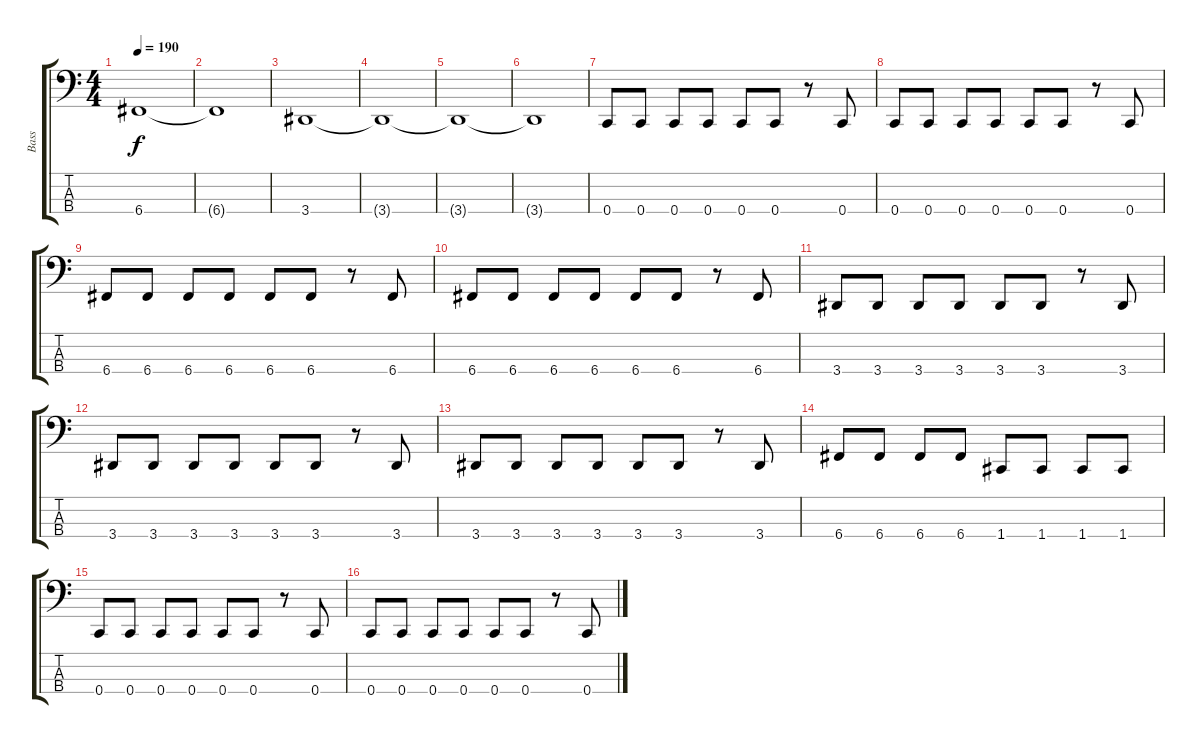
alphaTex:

\track ("Bass" "Bass") {instrument electricbasspick}
\staff {score tabs}
\tuning (F2 C2 G1 C1) {hide}
\ts (4 4)
\tempo 190
\clef f4
\ks c
6.4.1{dy f} |
6.4{t}.1 |
3.4.1 |
3.4{t}.1 |
3.4{t}.1 |
3.4{t}.1 |
0.4.8 0.4.8 0.4.8 0.4.8 0.4.8 0.4.8 r.8 0.4.8 |
0.4.8 0.4.8 0.4.8 0.4.8 0.4.8 0.4.8 r.8 0.4.8 |
6.4.8 6.4.8 6.4.8 6.4.8 6.4.8 6.4.8 r.8 6.4.8 |
6.4.8 6.4.8 6.4.8 6.4.8 6.4.8 6.4.8 r.8 6.4.8 |
3.4.8 3.4.8 3.4.8 3.4.8 3.4.8 3.4.8 r.8 3.4.8 |
3.4.8 3.4.8 3.4.8 3.4.8 3.4.8 3.4.8 r.8 3.4.8 |
3.4.8 3.4.8 3.4.8 3.4.8 3.4.8 3.4.8 r.8 3.4.8 |
6.4.8 6.4.8 6.4.8 6.4.8 1.4.8 1.4.8 1.4.8 1.4.8 |
0.4.8 0.4.8 0.4.8 0.4.8 0.4.8 0.4.8 r.8 0.4.8 |
0.4.8 0.4.8 0.4.8 0.4.8 0.4.8 0.4.8 r.8 0.4.8
